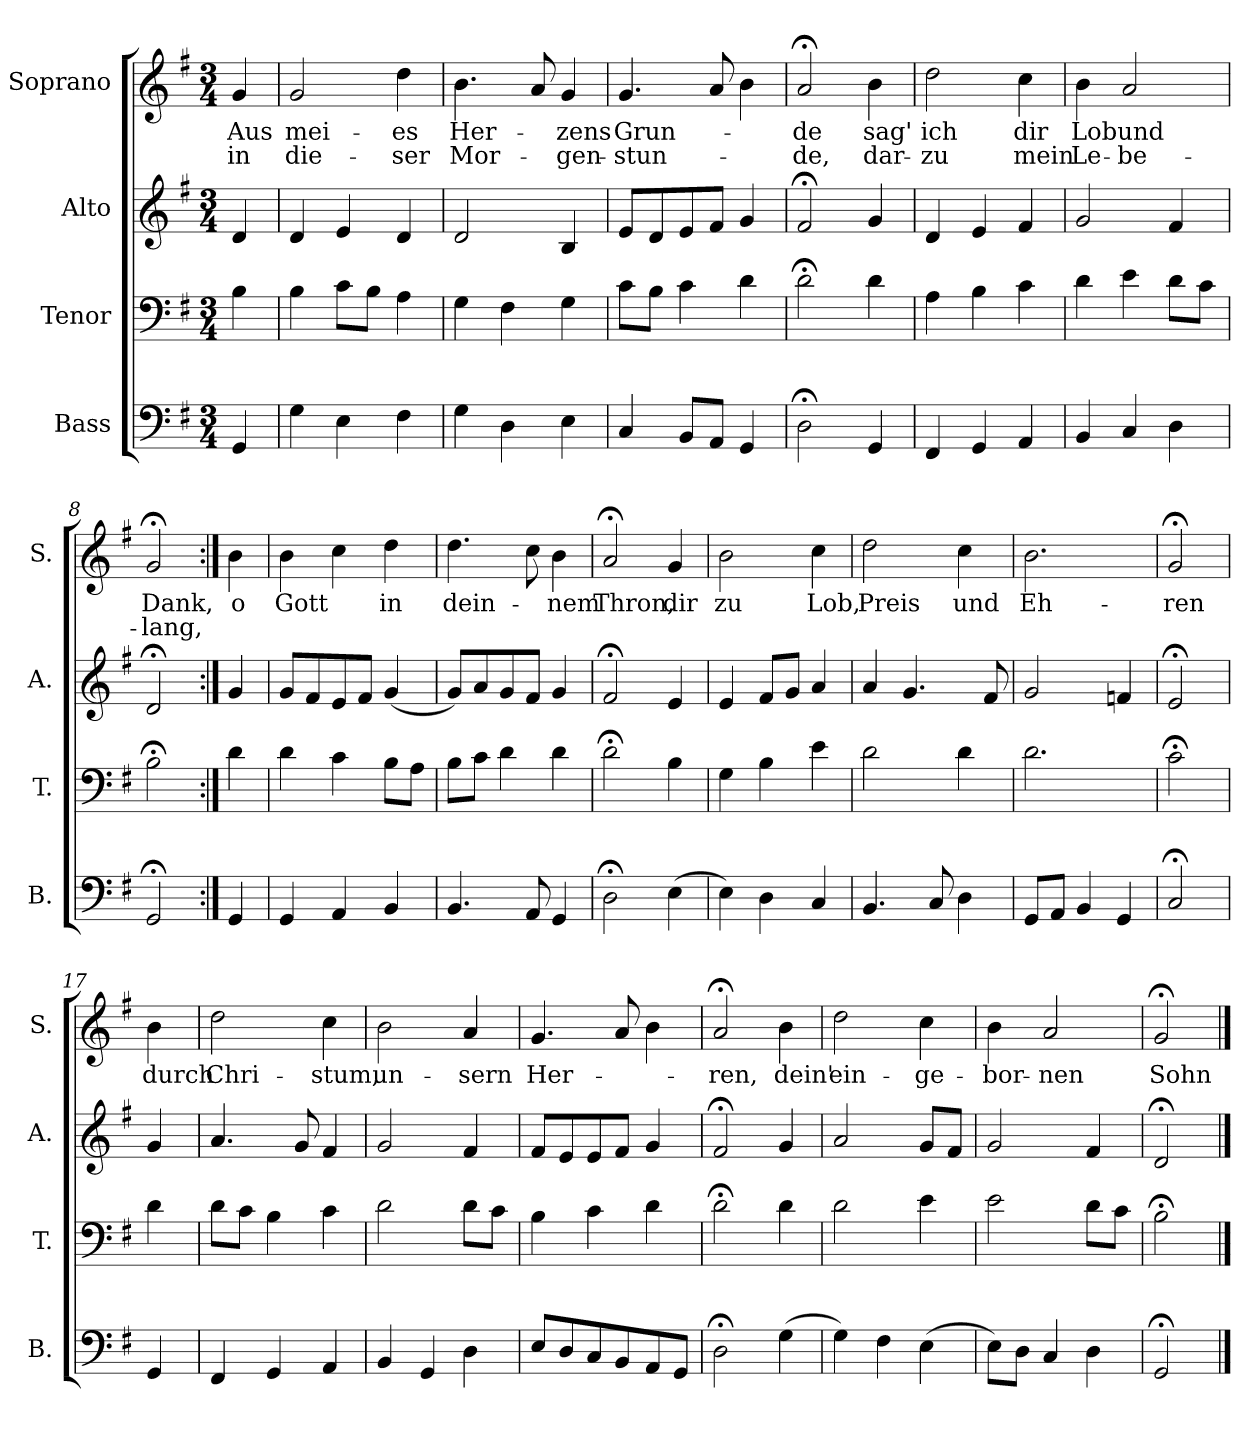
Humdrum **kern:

**kern	**kern	**kern	**kern	**text	**text
*part4	*part3	*part2	*part1	*part1	*part1
*staff4	*staff3	*staff2	*staff1	*staff1	*staff1
*I"Bass	*I"Tenor	*I"Alto	*I"Soprano	*	*
*I'B.	*I'T.	*I'A.	*I'S.	*	*
*clefF4	*clefF4	*clefG2	*clefG2	*	*
*k[f#]	*k[f#]	*k[f#]	*k[f#]	*	*
*G:	*G:	*G:	*G:	*	*
*M3/4	*M3/4	*M3/4	*M3/4	*	*
=1	=1	=1	=1	=1	=1
4GG/	4B\	4d/	4g/	Aus	in
=2	=2	=2	=2	=2	=2
4G\	4B\	4d/	2g/	mei-	die-
4E\	8c\L	4e/	.	.	.
.	8B\J	.	.	.	.
4F#\	4A\	4d/	4dd\	-es	-ser
=3	=3	=3	=3	=3	=3
4G\	4G\	2d/	4.b\	Her-	Mor-
4D\	4F#\	.	.	.	.
.	.	.	8a/	.	.
4E\	4G\	4B/	4g/	-zens	-gen-
=4	=4	=4	=4	=4	=4
4C/	8c\L	8e/L	4.g/	Grun-	-stun-
.	8B\J	8d/	.	.	.
8BB/L	4c\	8e/	.	.	.
8AA/J	.	8f#/J	8a/	.	.
4GG/	4d\	4g/	4b\	.	.
=5	=5	=5	=5	=5	=5
2D;<\	2d;<\	2f#;</	2a;</	-de	-de,
4GG/	4d\	4g/	4b\	sag'	dar-
=6	=6	=6	=6	=6	=6
4FF#/	4A\	4d/	2dd\	ich	-zu
4GG/	4B\	4e/	.	.	.
4AA/	4c\	4f#/	4cc\	dir	mein
=7	=7	=7	=7	=7	=7
4BB/	4d\	2g/	4b\	Lob	Le-
4C/	4e\	.	2a/	und	-be-
4D\	8d\L	4f#/	.	.	.
.	8c\J	.	.	.	.
=8	=8	=8	=8	=8	=8
2GG;</	2B;<\	2d;</	2g;</	Dank,	-lang,
!!LO:LB:g=z
=9:|!	=9:|!	=9:|!	=9:|!	=9:|!	=9:|!
4GG/	4d\	4g/	4b\	o	.
=10	=10	=10	=10	=10	=10
4GG/	4d\	8g/L	4b\	Gott	.
.	.	8f#/	.	.	.
4AA/	4c\	8e/	4cc\	.	.
.	.	8f#/J	.	.	.
4BB/	8B\L	(4g/	4dd\	in	.
.	8A\J	.	.	.	.
=11	=11	=11	=11	=11	=11
4.BB/	8B\L	8g/L)	4.dd\	dein-	.
.	8c\J	8a/	.	.	.
.	4d\	8g/	.	.	.
8AA/	.	8f#/J	8cc\	.	.
4GG/	4d\	4g/	4b\	-nem	.
=12	=12	=12	=12	=12	=12
2D;<\	2d;<\	2f#;</	2a;</	Thron,	.
(4E\	4B\	4e/	4g/	dir	.
=13	=13	=13	=13	=13	=13
4E\)	4G\	4e/	2b\	zu	.
4D\	4B\	8f#/L	.	.	.
.	.	8g/J	.	.	.
4C/	4e\	4a/	4cc\	Lob,	.
=14	=14	=14	=14	=14	=14
4.BB/	2d\	4a/	2dd\	Preis	.
.	.	4.g/	.	.	.
8C/	.	.	.	.	.
4D\	4d\	.	4cc\	und	.
.	.	8f#/	.	.	.
=15	=15	=15	=15	=15	=15
8GG/L	2.d\	2g/	2.b\	Eh-	.
8AA/J	.	.	.	.	.
4BB/	.	.	.	.	.
4GG/	.	4fn/	.	.	.
=16	=16	=16	=16	=16	=16
2C;</	2c;<\	2e;</	2g;</	ren	.
!!LO:PB:g=z
=17	=17	=17	=17	=17	=17
4GG/	4d\	4g/	4b\	-durch	.
=18	=18	=18	=18	=18	=18
4FF#/	8d\L	4.a/	2dd\	Chri-	.
.	8c\J	.	.	.	.
4GG/	4B\	.	.	.	.
.	.	8g/	.	.	.
4AA/	4c\	4f#/	4cc\	-stum,	.
=19	=19	=19	=19	=19	=19
4BB/	2d\	2g/	2b\	un-	.
4GG/	.	.	.	.	.
4D\	8d\L	4f#/	4a/	-sern	.
.	8c\J	.	.	.	.
=20	=20	=20	=20	=20	=20
8E/L	4B\	8f#/L	4.g/	Her-	.
8D/	.	8e/	.	.	.
8C/	4c\	8e/	.	.	.
8BB/	.	8f#/J	8a/	.	.
8AA/	4d\	4g/	4b\	.	.
8GG/J	.	.	.	.	.
=21	=21	=21	=21	=21	=21
2D;<\	2d;<\	2f#;</	2a;</	-ren,	.
(4G\	4d\	4g/	4b\	dein'	.
=22	=22	=22	=22	=22	=22
4G\)	2d\	2a/	2dd\	ein-	.
4F#\	.	.	.	.	.
(4E\	4e\	8g/L	4cc\	-ge-	.
.	.	8f#/J	.	.	.
=23	=23	=23	=23	=23	=23
8E\L)	2e\	2g/	4b\	-bor-	.
8D\J	.	.	.	.	.
4C/	.	.	2a/	-nen	.
4D\	8d\L	4f#/	.	.	.
.	8c\J	.	.	.	.
=24	=24	=24	=24	=24	=24
2GG;</	2B;<\	2d;</	2g;</	Sohn	.
==	==	==	==	==	==
*-	*-	*-	*-	*-	*-
